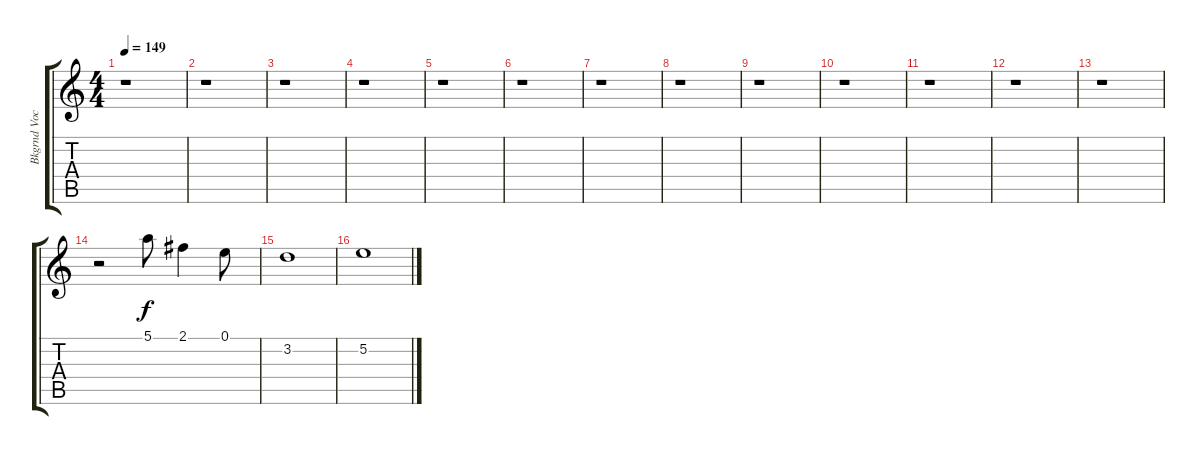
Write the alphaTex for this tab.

\track ("Bkgrnd Vocals" "Bkgrnd Voc") {instrument contrabass}
\staff {score tabs}
\tuning (E4 B3 G3 D3 A2 E2) {hide}
\ts (4 4)
\tempo 149
\clef g2
\ks c
r.1{dy f} |
r.1 |
r.1 |
r.1 |
r.1 |
r.1 |
r.1 |
r.1 |
r.1 |
r.1 |
r.1 |
r.1 |
r.1 |
r.2 5.1.8 2.1.4 0.1.8 |
3.2.1 |
5.2.1
